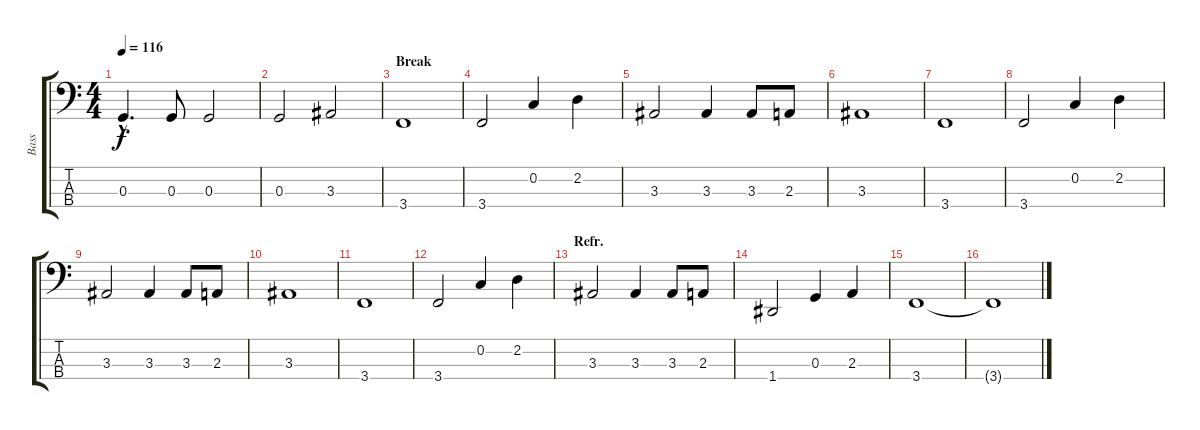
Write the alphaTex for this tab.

\track ("Bass" "Bass") {instrument electricbassfinger}
\staff {score tabs}
\tuning (F2 C2 G1 D1) {hide}
\ts (4 4)
\tempo 116
\clef f4
\ks c
0.3{hac}.4{d dy f} 0.3.8 0.3.2 |
0.3.2 3.3.2 |
\section ("" "Break")
3.4.1 |
3.4.2 0.2.4 2.2.4 |
3.3.2 3.3.4 3.3.8 2.3.8 |
3.3.1 |
3.4.1 |
3.4.2 0.2.4 2.2.4 |
3.3.2 3.3.4 3.3.8 2.3.8 |
3.3.1 |
3.4.1 |
3.4.2 0.2.4 2.2.4 |
\section ("" "Refr.")
3.3.2 3.3.4 3.3.8 2.3.8 |
1.4.2 0.3.4 2.3.4 |
3.4.1 |
3.4{t}.1
